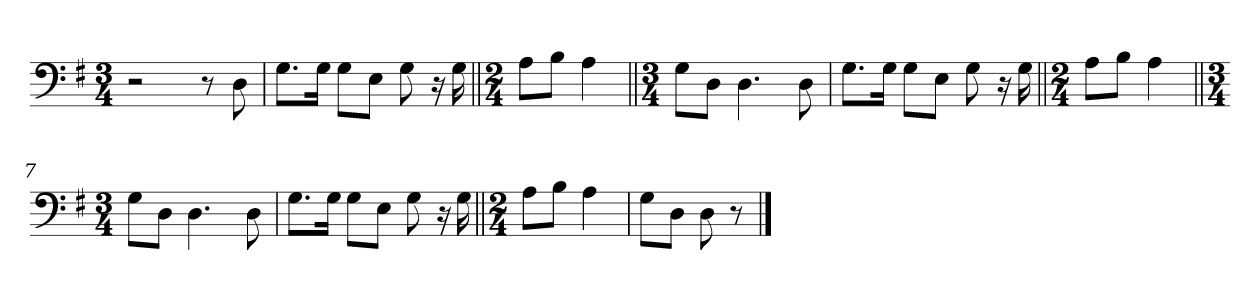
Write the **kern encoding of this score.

**kern
*part1
*staff1
*clefF4
*k[f#]
*M3/4
=1
2r
8r
8D\
=2
8.G\L
16G\Jk
8G\L
8E\J
8G\
16r
16G\
=3||
*M2/4
8A\L
8B\J
4A\
=4||
*M3/4
8G\L
8D\J
4.D\
8D\
=5
8.G\L
16G\Jk
8G\L
8E\J
8G\
16r
16G\
=6||
*M2/4
8A\L
8B\J
4A\
=7||
*M3/4
8G\L
8D\J
4.D\
8D\
=8
8.G\L
16G\Jk
8G\L
8E\J
8G\
16r
16G\
=9||
*M2/4
8A\L
8B\J
4A\
=10
8G\L
8D\J
8D\
8r
==
*-
